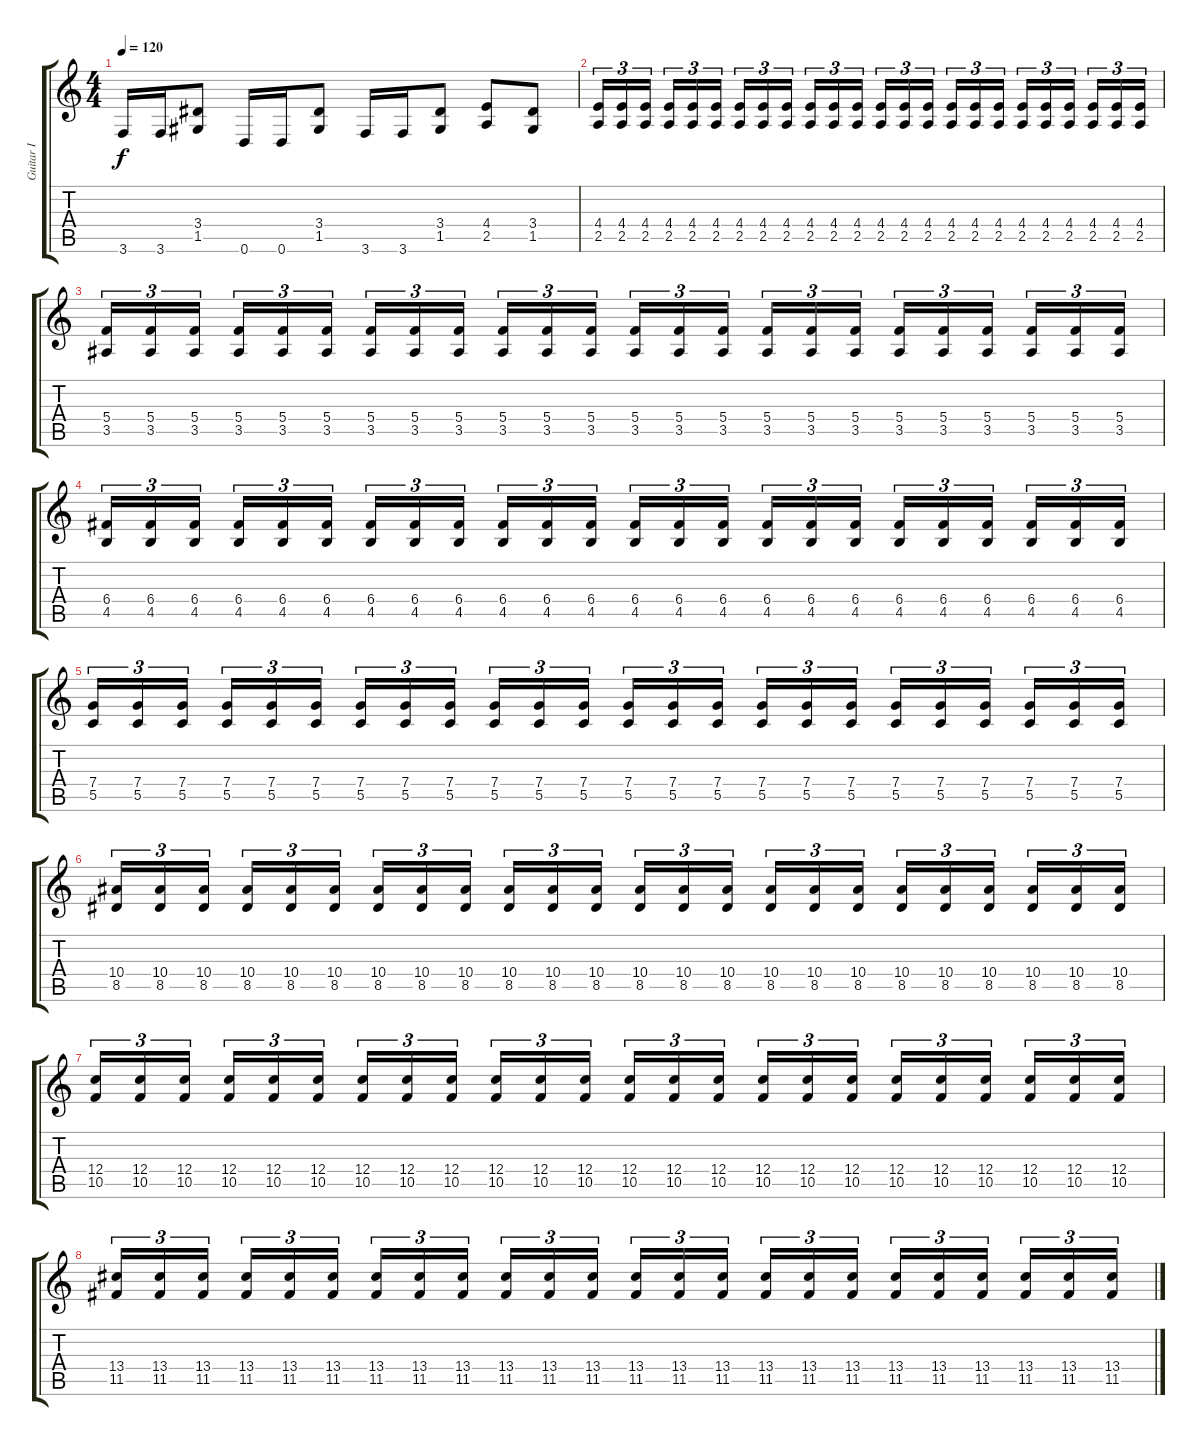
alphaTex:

\track ("Guitar I" "Guitar I") {instrument distortionguitar}
\staff {score tabs}
\tuning (D4 A3 F3 C3 G2 D2) {hide}
\ts (4 4)
\tempo 120
\clef g2
\ks c
3.6.16{dy f} 3.6.16 (3.4 1.5).8 0.6.16 0.6.16 (3.4 1.5).8 3.6.16 3.6.16 (3.4 1.5).8 (4.4 2.5).8 (3.4 1.5).8 |
(4.4 2.5).16{tu (3 2)} (4.4 2.5).16{tu (3 2)} (4.4 2.5).16{tu (3 2)} (4.4 2.5).16{tu (3 2)} (4.4 2.5).16{tu (3 2)} (4.4 2.5).16{tu (3 2)} (4.4 2.5).16{tu (3 2)} (4.4 2.5).16{tu (3 2)} (4.4 2.5).16{tu (3 2)} (4.4 2.5).16{tu (3 2)} (4.4 2.5).16{tu (3 2)} (4.4 2.5).16{tu (3 2)} (4.4 2.5).16{tu (3 2)} (4.4 2.5).16{tu (3 2)} (4.4 2.5).16{tu (3 2)} (4.4 2.5).16{tu (3 2)} (4.4 2.5).16{tu (3 2)} (4.4 2.5).16{tu (3 2)} (4.4 2.5).16{tu (3 2)} (4.4 2.5).16{tu (3 2)} (4.4 2.5).16{tu (3 2)} (4.4 2.5).16{tu (3 2)} (4.4 2.5).16{tu (3 2)} (4.4 2.5).16{tu (3 2)} |
(5.4 3.5).16{tu (3 2)} (5.4 3.5).16{tu (3 2)} (5.4 3.5).16{tu (3 2)} (5.4 3.5).16{tu (3 2)} (5.4 3.5).16{tu (3 2)} (5.4 3.5).16{tu (3 2)} (5.4 3.5).16{tu (3 2)} (5.4 3.5).16{tu (3 2)} (5.4 3.5).16{tu (3 2)} (5.4 3.5).16{tu (3 2)} (5.4 3.5).16{tu (3 2)} (5.4 3.5).16{tu (3 2)} (5.4 3.5).16{tu (3 2)} (5.4 3.5).16{tu (3 2)} (5.4 3.5).16{tu (3 2)} (5.4 3.5).16{tu (3 2)} (5.4 3.5).16{tu (3 2)} (5.4 3.5).16{tu (3 2)} (5.4 3.5).16{tu (3 2)} (5.4 3.5).16{tu (3 2)} (5.4 3.5).16{tu (3 2)} (5.4 3.5).16{tu (3 2)} (5.4 3.5).16{tu (3 2)} (5.4 3.5).16{tu (3 2)} |
(6.4 4.5).16{tu (3 2)} (6.4 4.5).16{tu (3 2)} (6.4 4.5).16{tu (3 2)} (6.4 4.5).16{tu (3 2)} (6.4 4.5).16{tu (3 2)} (6.4 4.5).16{tu (3 2)} (6.4 4.5).16{tu (3 2)} (6.4 4.5).16{tu (3 2)} (6.4 4.5).16{tu (3 2)} (6.4 4.5).16{tu (3 2)} (6.4 4.5).16{tu (3 2)} (6.4 4.5).16{tu (3 2)} (6.4 4.5).16{tu (3 2)} (6.4 4.5).16{tu (3 2)} (6.4 4.5).16{tu (3 2)} (6.4 4.5).16{tu (3 2)} (6.4 4.5).16{tu (3 2)} (6.4 4.5).16{tu (3 2)} (6.4 4.5).16{tu (3 2)} (6.4 4.5).16{tu (3 2)} (6.4 4.5).16{tu (3 2)} (6.4 4.5).16{tu (3 2)} (6.4 4.5).16{tu (3 2)} (6.4 4.5).16{tu (3 2)} |
(7.4 5.5).16{tu (3 2)} (7.4 5.5).16{tu (3 2)} (7.4 5.5).16{tu (3 2)} (7.4 5.5).16{tu (3 2)} (7.4 5.5).16{tu (3 2)} (7.4 5.5).16{tu (3 2)} (7.4 5.5).16{tu (3 2)} (7.4 5.5).16{tu (3 2)} (7.4 5.5).16{tu (3 2)} (7.4 5.5).16{tu (3 2)} (7.4 5.5).16{tu (3 2)} (7.4 5.5).16{tu (3 2)} (7.4 5.5).16{tu (3 2)} (7.4 5.5).16{tu (3 2)} (7.4 5.5).16{tu (3 2)} (7.4 5.5).16{tu (3 2)} (7.4 5.5).16{tu (3 2)} (7.4 5.5).16{tu (3 2)} (7.4 5.5).16{tu (3 2)} (7.4 5.5).16{tu (3 2)} (7.4 5.5).16{tu (3 2)} (7.4 5.5).16{tu (3 2)} (7.4 5.5).16{tu (3 2)} (7.4 5.5).16{tu (3 2)} |
(10.4 8.5).16{tu (3 2)} (10.4 8.5).16{tu (3 2)} (10.4 8.5).16{tu (3 2)} (10.4 8.5).16{tu (3 2)} (10.4 8.5).16{tu (3 2)} (10.4 8.5).16{tu (3 2)} (10.4 8.5).16{tu (3 2)} (10.4 8.5).16{tu (3 2)} (10.4 8.5).16{tu (3 2)} (10.4 8.5).16{tu (3 2)} (10.4 8.5).16{tu (3 2)} (10.4 8.5).16{tu (3 2)} (10.4 8.5).16{tu (3 2)} (10.4 8.5).16{tu (3 2)} (10.4 8.5).16{tu (3 2)} (10.4 8.5).16{tu (3 2)} (10.4 8.5).16{tu (3 2)} (10.4 8.5).16{tu (3 2)} (10.4 8.5).16{tu (3 2)} (10.4 8.5).16{tu (3 2)} (10.4 8.5).16{tu (3 2)} (10.4 8.5).16{tu (3 2)} (10.4 8.5).16{tu (3 2)} (10.4 8.5).16{tu (3 2)} |
(12.4 10.5).16{tu (3 2)} (12.4 10.5).16{tu (3 2)} (12.4 10.5).16{tu (3 2)} (12.4 10.5).16{tu (3 2)} (12.4 10.5).16{tu (3 2)} (12.4 10.5).16{tu (3 2)} (12.4 10.5).16{tu (3 2)} (12.4 10.5).16{tu (3 2)} (12.4 10.5).16{tu (3 2)} (12.4 10.5).16{tu (3 2)} (12.4 10.5).16{tu (3 2)} (12.4 10.5).16{tu (3 2)} (12.4 10.5).16{tu (3 2)} (12.4 10.5).16{tu (3 2)} (12.4 10.5).16{tu (3 2)} (12.4 10.5).16{tu (3 2)} (12.4 10.5).16{tu (3 2)} (12.4 10.5).16{tu (3 2)} (12.4 10.5).16{tu (3 2)} (12.4 10.5).16{tu (3 2)} (12.4 10.5).16{tu (3 2)} (12.4 10.5).16{tu (3 2)} (12.4 10.5).16{tu (3 2)} (12.4 10.5).16{tu (3 2)} |
(13.4 11.5).16{tu (3 2)} (13.4 11.5).16{tu (3 2)} (13.4 11.5).16{tu (3 2)} (13.4 11.5).16{tu (3 2)} (13.4 11.5).16{tu (3 2)} (13.4 11.5).16{tu (3 2)} (13.4 11.5).16{tu (3 2)} (13.4 11.5).16{tu (3 2)} (13.4 11.5).16{tu (3 2)} (13.4 11.5).16{tu (3 2)} (13.4 11.5).16{tu (3 2)} (13.4 11.5).16{tu (3 2)} (13.4 11.5).16{tu (3 2)} (13.4 11.5).16{tu (3 2)} (13.4 11.5).16{tu (3 2)} (13.4 11.5).16{tu (3 2)} (13.4 11.5).16{tu (3 2)} (13.4 11.5).16{tu (3 2)} (13.4 11.5).16{tu (3 2)} (13.4 11.5).16{tu (3 2)} (13.4 11.5).16{tu (3 2)} (13.4 11.5).16{tu (3 2)} (13.4 11.5).16{tu (3 2)} (13.4 11.5).16{tu (3 2)}
